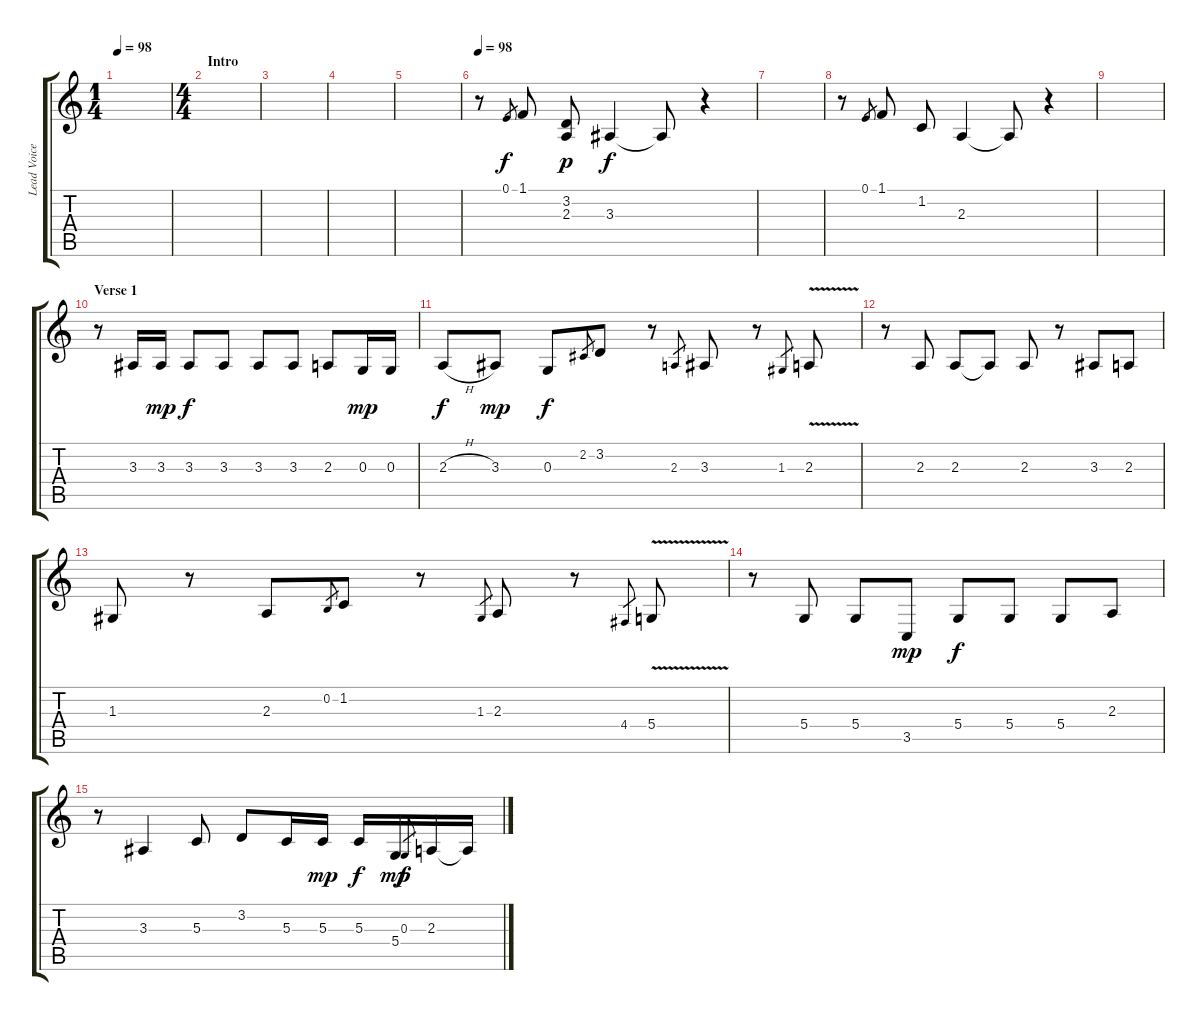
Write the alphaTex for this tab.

\track ("Lead Voice" "Lead Voice") {instrument flute}
\staff {score tabs}
\tuning (E4 B3 G3 D3 A2 E2) {hide}
\ts (1 4)
\tempo 98
\tempo 87
\tempo 98
\clef g2
\ks c
|
\ts (4 4)
\section ("" "Intro")
|
|
|
|
\tempo 98
r.8 0.1.8{gr} 1.1.8 (3.2 2.3).8{dy p} 3.3.4{dy f} 3.3{t}.8 r.4 |
|
r.8 0.1.8{gr} 1.1.8 1.2.8 2.3.4 2.3{t}.8 r.4 |
|
\section ("" "Verse 1")
r.8 3.3.16 3.3.16{dy mp} 3.3.8{dy f} 3.3.8 3.3.8 3.3.8 2.3.8 0.3.16{dy mp} 0.3.16 |
2.3{h}.8{dy f} 3.3.8{dy mp} 0.3.8{dy f} 2.2.8{gr} 3.2.8 r.8 2.3.8{gr} 3.3.8 r.8 1.3.8{gr} 2.3{v}.8 |
r.8 2.3.8 2.3.8 2.3{t}.8 2.3.8 r.8 3.3.8 2.3.8 |
1.3.8 r.8 2.3.8 0.2.8{gr} 1.2.8 r.8 1.3.8{gr} 2.3.8 r.8 4.4.8{gr} 5.4{v}.8 |
r.8 5.4.8 5.4.8 3.5.8{dy mp} 5.4.8{dy f} 5.4.8 5.4.8 2.3.8 |
r.8 3.3.4 5.3.8 3.2.8 5.3.16 5.3.16{dy mp} 5.3.16{dy f} 5.4.16{dy mp} 0.3.8{gr dy f} 2.3.16 2.3{t}.16
